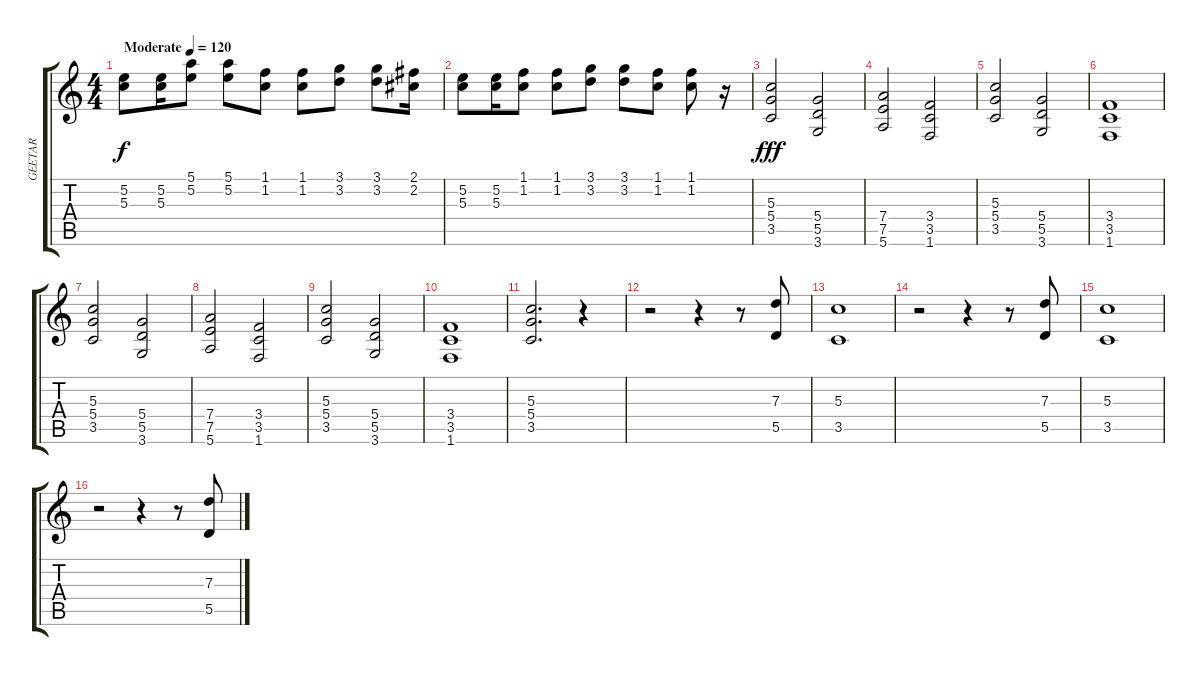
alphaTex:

\track ("GEETAR" "GEETAR") {instrument distortionguitar}
\staff {score tabs}
\tuning (E4 B3 G3 D3 A2 E2) {hide}
\ts (4 4)
\tempo (120 "Moderate")
\clef g2
\ks c
(5.2 5.3).8{dy f instrument distortionguitar} (5.2 5.3).16 (5.1 5.2).8 (5.1 5.2).8 (1.1 1.2).8 (1.1 1.2).8 (3.1 3.2).8 (3.1 3.2).8 (2.1 2.2).16 |
(5.2 5.3).8 (5.2 5.3).16 (1.1 1.2).8 (1.1 1.2).8 (3.1 3.2).8 (3.1 3.2).8 (1.1 1.2).8 (1.1 1.2).8 r.16 |
(5.3 5.4 3.5).2{dy fff} (5.4 5.5 3.6).2 |
(7.4 7.5 5.6).2 (3.4 3.5 1.6).2 |
(5.3 5.4 3.5).2 (5.4 5.5 3.6).2 |
(3.4 3.5 1.6).1 |
(5.3 5.4 3.5).2 (5.4 5.5 3.6).2 |
(7.4 7.5 5.6).2 (3.4 3.5 1.6).2 |
(5.3 5.4 3.5).2 (5.4 5.5 3.6).2 |
(3.4 3.5 1.6).1 |
(5.3 5.4 3.5).2{d} r.4 |
r.2 r.4 r.8 (7.3 5.5).8 |
(5.3 3.5).1 |
r.2 r.4 r.8 (7.3 5.5).8 |
(5.3 3.5).1 |
r.2 r.4 r.8 (7.3 5.5).8
